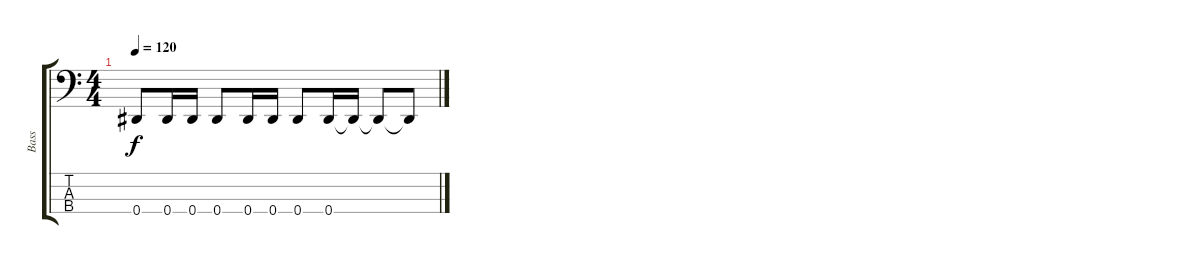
\track ("Bass" "Bass") {instrument acousticguitarnylon}
\staff {score tabs}
\tuning (Gb2 Db2 Ab1 Eb1) {hide}
\ts (4 4)
\tempo 120
\clef f4
\ks c
0.4.8{dy f} 0.4.16 0.4.16 0.4.8 0.4.16 0.4.16 0.4.8 0.4.16 0.4{t}.16 0.4{t}.8 0.4{t}.8
